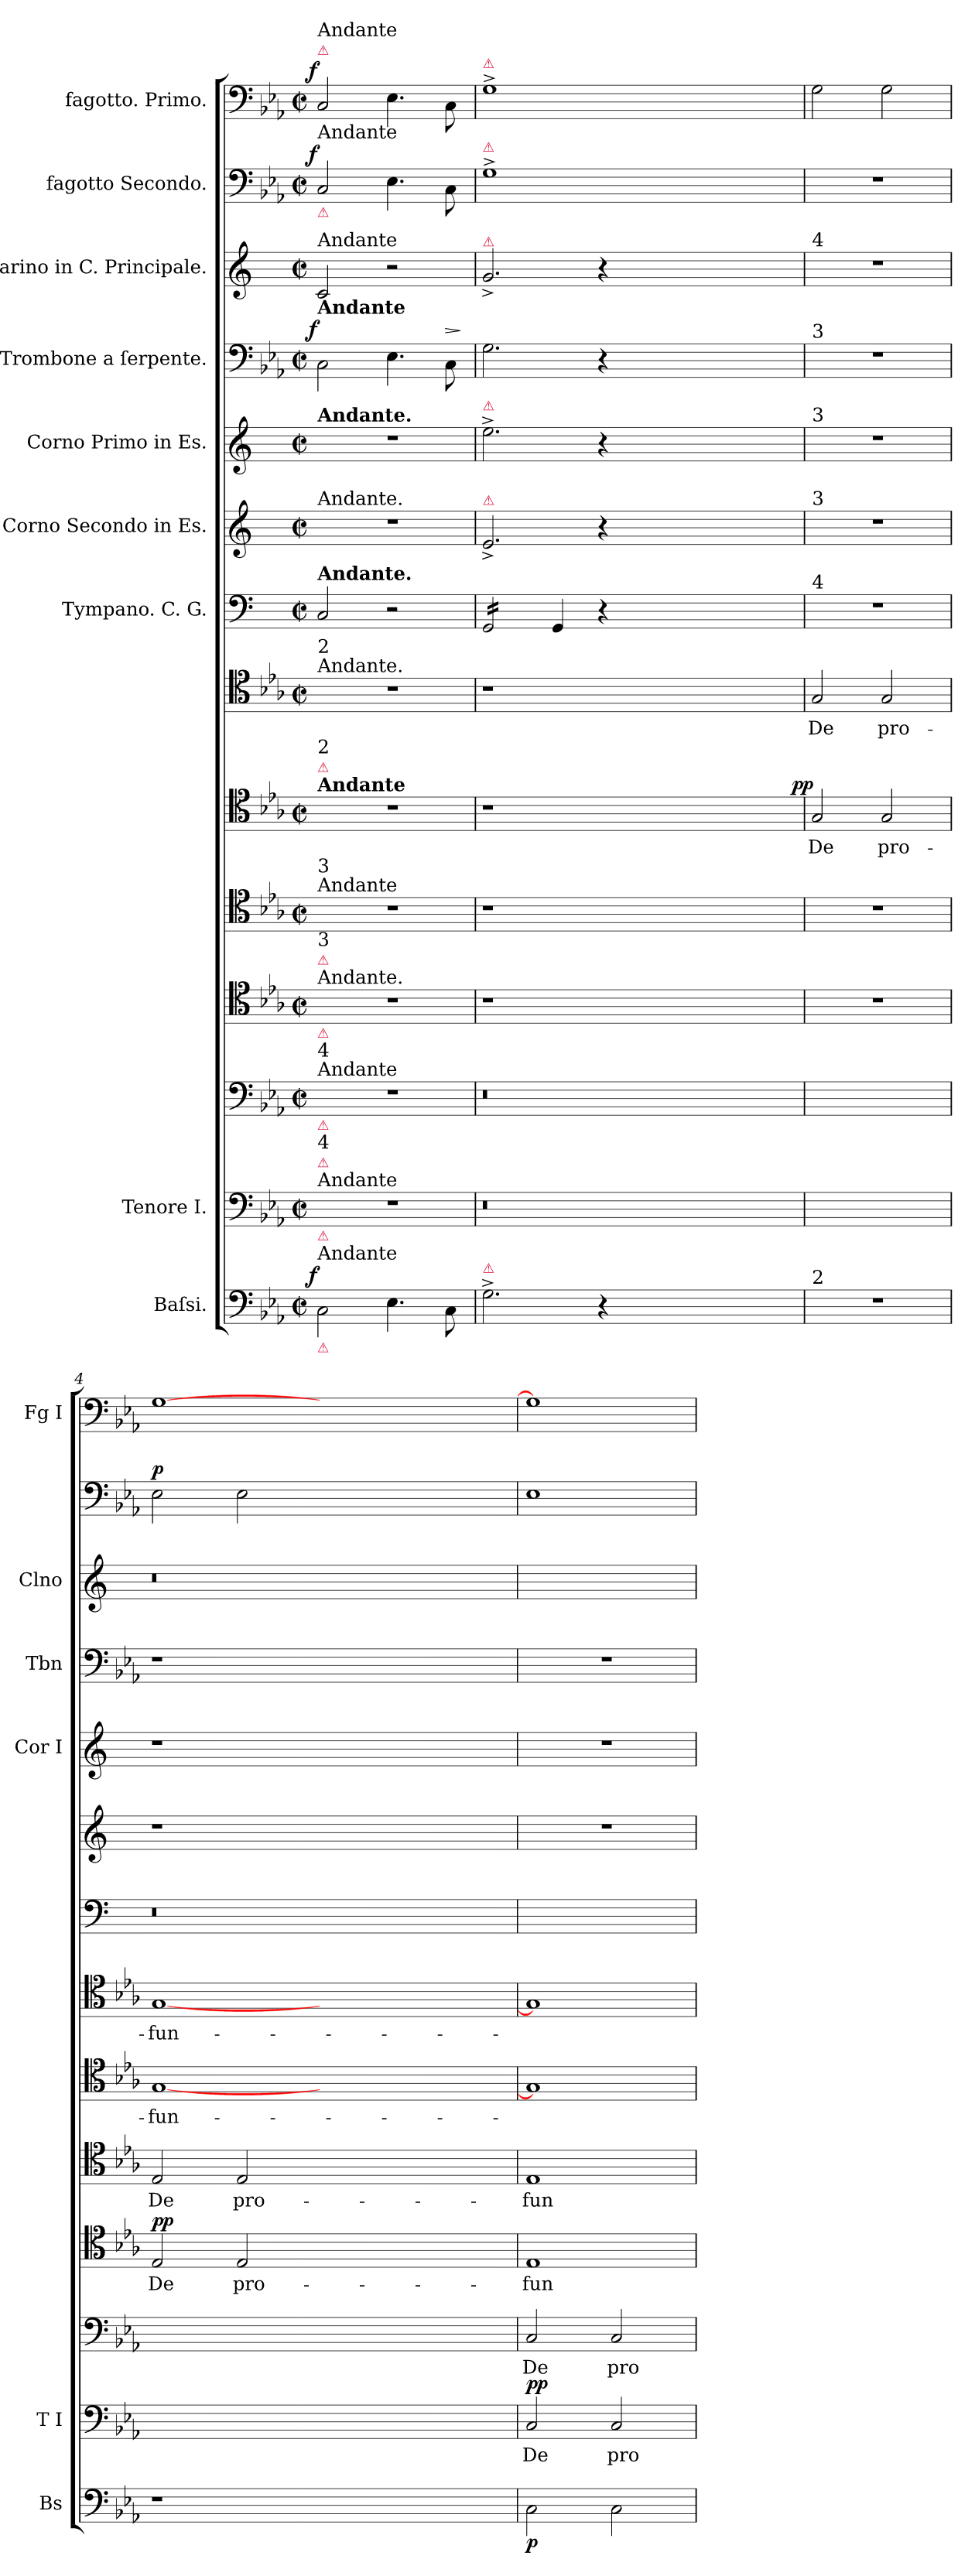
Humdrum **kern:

**kern	**dynam	**kern	**text	**kern	**text	**kern	**text	**kern	**text	**kern	**text	**kern	**text	**dynam	**kern	**kern	**kern	**kern	**dynam	**kern	**kern	**dynam	**kern	**dynam
*part9	*part9	*part8	*part8	*part8	*part8	*part8	*part8	*part8	*part8	*part8	*part8	*part8	*part8	*part8	*part7	*part6	*part5	*part4	*part4	*part3	*part2	*part2	*part1	*part1
*staff14	*staff14	*staff13	*staff13	*staff12	*staff12	*staff11	*staff11	*staff10	*staff10	*staff9	*staff9	*staff8	*staff8	*staff8/9/10/11/12/13	*staff7	*staff6	*staff5	*staff4	*staff4	*staff3	*staff2	*staff2	*staff1	*staff1
*I"Baſsi.	*	*I"Tenore I.	*	*	*	*	*	*	*	*	*	*	*	*	*I"Tympano. C. G.	*I"Corno Secondo in Es.	*I"Corno Primo in Es.	*I"Trombone a ſerpente.	*	*I"Clarino in C. Principale.	*I"fagotto Secondo.	*	*I"fagotto. Primo.	*
*I'Bs	*	*I'T I	*	*	*	*	*	*	*	*	*	*	*	*	*	*	*I'Cor I	*I'Tbn	*	*I'Clno	*	*	*I'Fg I	*
*clefF4	*	*clefF4	*	*clefF4	*	*clefC4	*	*clefC4	*	*clefC4	*	*clefC4	*	*	*clefF4	*clefG2	*clefG2	*clefF4	*	*clefG2	*clefF4	*	*clefF4	*
*	*	*	*	*	*	*	*	*	*	*	*	*	*	*	*	*ITrd5c9	*ITrd5c9	*	*	*	*	*	*	*
*k[b-e-a-]	*	*k[b-e-a-]	*	*k[b-e-a-]	*	*k[b-e-a-]	*	*k[b-e-a-]	*	*k[b-e-a-]	*	*k[b-e-a-]	*	*	*k[]	*k[b-e-a-]	*k[b-e-a-]	*k[b-e-a-]	*	*k[]	*k[b-e-a-]	*	*k[b-e-a-]	*
*c:	*	*c:	*	*c:	*	*c:	*	*c:	*	*c:	*	*c:	*	*	*	*c:	*c:	*c:	*	*	*c:	*	*c:	*
*M2/2	*	*M2/2	*	*M2/2	*	*M2/2	*	*M2/2	*	*M2/2	*	*M2/2	*	*	*M2/2	*M2/2	*M2/2	*M2/2	*	*M2/2	*M2/2	*	*M2/2	*
*met(c|)	*	*met(c|)	*	*met(c|)	*	*met(c|)	*	*met(c|)	*	*met(c|)	*	*met(c|)	*	*	*met(c|)	*met(c|)	*met(c|)	*met(c|)	*	*met(c|)	*met(c|)	*	*met(c|)	*
=1	=1	=1	=1	=1	=1	=1	=1	=1	=1	=1	=1	=1	=1	=1	=1	=1	=1	=1	=1	=1	=1	=1	=1	=1
!	!	!	!	!	!	!	!	!	!	!	!	!	!	!	!	!	!	!	!	!	!	!	!LO:TX:a:color=crimson:t=⚠	!
!	!	!	!	!	!	!	!	!	!	!	!	!	!	!	!	!	!	!	!	!	!	!	!LO:TX:a:t=Andante	!
!	!	!	!	!	!	!	!	!	!	!	!	!	!	!	!	!	!	!	!	!	!LO:TX:b:color=crimson:t=⚠	!	!	!
!	!	!	!	!	!	!	!	!	!	!	!	!	!	!	!	!	!	!	!	!	!LO:TX:a:t=Andante	!	!	!
!	!	!	!	!	!	!	!	!	!	!	!	!	!	!	!	!	!	!	!	!LO:TX:a:t=Andante	!	!	!	!
!	!	!	!	!	!	!	!	!	!	!	!	!	!	!	!	!	!	!LO:TX:a:B:t=Andante	!	!	!	!	!	!
!	!	!	!	!	!	!	!	!	!	!	!	!	!	!	!	!	!LO:TX:a:B:t=Andante.	!	!	!	!	!	!	!
!	!	!	!	!	!	!	!	!	!	!	!	!	!	!	!	!LO:TX:a:t=Andante.	!	!	!	!	!	!	!	!
!	!	!	!	!	!	!	!	!	!	!	!	!	!	!	!LO:TX:a:B:t=Andante.	!	!	!	!	!	!	!	!	!
!	!	!	!	!	!	!	!	!	!	!	!	!LO:TX:a:t=Andante.	!	!	!	!	!	!	!	!	!	!	!	!
!	!	!	!	!	!	!	!	!	!	!	!	!LO:TX:a:t=2	!	!	!	!	!	!	!	!	!	!	!	!
!	!	!	!	!	!	!	!	!	!	!LO:TX:a:B:t=Andante	!	!	!	!	!	!	!	!	!	!	!	!	!	!
!	!	!	!	!	!	!	!	!	!	!LO:TX:a:color=crimson:t=⚠	!	!	!	!	!	!	!	!	!	!	!	!	!	!
!	!	!	!	!	!	!	!	!	!	!LO:TX:a:t=2	!	!	!	!	!	!	!	!	!	!	!	!	!	!
!	!	!	!	!	!	!	!	!LO:TX:a:t=Andante	!	!	!	!	!	!	!	!	!	!	!	!	!	!	!	!
!	!	!	!	!	!	!	!	!LO:TX:a:t=3	!	!	!	!	!	!	!	!	!	!	!	!	!	!	!	!
!	!	!	!	!	!	!LO:TX:a:t=Andante.	!	!	!	!	!	!	!	!	!	!	!	!	!	!	!	!	!	!
!	!	!	!	!	!	!LO:TX:b:color=crimson:t=⚠	!	!	!	!	!	!	!	!	!	!	!	!	!	!	!	!	!	!
!	!	!	!	!	!	!LO:TX:a:color=crimson:t=⚠	!	!	!	!	!	!	!	!	!	!	!	!	!	!	!	!	!	!
!	!	!	!	!	!	!LO:TX:a:t=3	!	!	!	!	!	!	!	!	!	!	!	!	!	!	!	!	!	!
!	!	!	!	!LO:TX:a:t=Andante	!	!	!	!	!	!	!	!	!	!	!	!	!	!	!	!	!	!	!	!
!	!	!	!	!LO:TX:b:color=crimson:t=⚠	!	!	!	!	!	!	!	!	!	!	!	!	!	!	!	!	!	!	!	!
!	!	!	!	!LO:TX:a:t=4	!	!	!	!	!	!	!	!	!	!	!	!	!	!	!	!	!	!	!	!
!	!	!LO:TX:a:t=Andante	!	!	!	!	!	!	!	!	!	!	!	!	!	!	!	!	!	!	!	!	!	!
!	!	!LO:TX:b:color=crimson:t=⚠	!	!	!	!	!	!	!	!	!	!	!	!	!	!	!	!	!	!	!	!	!	!
!	!	!LO:TX:a:color=crimson:t=⚠	!	!	!	!	!	!	!	!	!	!	!	!	!	!	!	!	!	!	!	!	!	!
!	!	!LO:TX:a:t=4	!	!	!	!	!	!	!	!	!	!	!	!	!	!	!	!	!	!	!	!	!	!
!LO:TX:a:t=Andante	!	!	!	!	!	!	!	!	!	!	!	!	!	!	!	!	!	!	!	!	!	!	!	!
!LO:TX:b:color=crimson:t=⚠	!	!	!	!	!	!	!	!	!	!	!	!	!	!	!	!	!	!	!	!	!	!	!	!
!	!LO:DY:a:rj	!	!	!	!	!	!	!	!	!	!	!	!	!	!	!	!	!	!LO:DY:a:rj	!	!	!LO:DY:a:rj	!	!LO:DY:a:rj
2C\	f	1r	.	1r	.	1r	.	1r	.	1r	.	1r	.	.	2C/	1r	1r	2C\	f	2c/	2C/	f	2C/	f
4.E-\	.	.	.	.	.	.	.	.	.	.	.	.	.	.	2r	.	.	4.E-\	.	2r	4.E-\	.	4.E-\	.
!	!	!	!	!	!	!	!	!	!	!	!	!	!	!	!	!	!	!	!LO:HP:a	!	!	!	!	!
8C\	.	.	.	.	.	.	.	.	.	.	.	.	.	.	.	.	.	8C\	>	.	8C\	.	8C\	.
.	.	.	.	.	.	.	.	.	.	.	.	.	.	.	.	.	.	.	]	.	.	.	.	.
=2	=2	=2	=2	=2	=2	=2	=2	=2	=2	=2	=2	=2	=2	=2	=2	=2	=2	=2	=2	=2	=2	=2	=2	=2
!	!	!	!	!	!	!	!	!	!	!	!	!	!	!	!	!	!	!	!	!	!	!	!LO:TX:a:color=crimson:t=⚠	!
!	!	!	!	!	!	!	!	!	!	!	!	!	!	!	!	!	!	!	!	!	!LO:TX:a:color=crimson:t=⚠	!	!	!
!	!	!	!	!	!	!	!	!	!	!	!	!	!	!	!	!	!	!	!	!LO:TX:a:color=crimson:t=⚠	!	!	!	!
!	!	!	!	!	!	!	!	!	!	!	!	!	!	!	!	!	!LO:TX:a:color=crimson:t=⚠	!	!	!	!	!	!	!
!	!	!	!	!	!	!	!	!	!	!	!	!	!	!	!	!LO:TX:a:color=crimson:t=⚠	!	!	!	!	!	!	!	!
!LO:TX:a:color=crimson:t=⚠	!	!	!	!	!	!	!	!	!	!	!	!	!	!	!	!	!	!	!	!	!	!	!	!
*	*	*	*	*	*	*	*	*	*	*	*	*	*	*	*tremolo	*	*	*	*	*	*	*	*	*
2.G^\	.	0.r	.	0.r	.	1r	.	1r	.	1r	.	1r	.	.	16GG/LL	2.G^>/	2.g^\	2.G\	.	2.g^>/	1G^\	.	1G^\	.
.	.	.	.	.	.	.	.	.	.	.	.	.	.	.	16GG/	.	.	.	.	.	.	.	.	.
.	.	.	.	.	.	.	.	.	.	.	.	.	.	.	16GG/	.	.	.	.	.	.	.	.	.
.	.	.	.	.	.	.	.	.	.	.	.	.	.	.	16GG/	.	.	.	.	.	.	.	.	.
.	.	.	.	.	.	.	.	.	.	.	.	.	.	.	16GG/	.	.	.	.	.	.	.	.	.
.	.	.	.	.	.	.	.	.	.	.	.	.	.	.	16GG/	.	.	.	.	.	.	.	.	.
.	.	.	.	.	.	.	.	.	.	.	.	.	.	.	16GG/	.	.	.	.	.	.	.	.	.
.	.	.	.	.	.	.	.	.	.	.	.	.	.	.	16GG/JJ	.	.	.	.	.	.	.	.	.
*	*	*	*	*	*	*	*	*	*	*	*	*	*	*	*Xtremolo	*	*	*	*	*	*	*	*	*
.	.	.	.	.	.	.	.	.	.	.	.	.	.	.	4GG/	.	.	.	.	.	.	.	.	.
4r	.	.	.	.	.	.	.	.	.	.	.	.	.	.	4r	4r	4r	4r	.	4r	.	.	.	.
0ryy	.	.	.	.	.	0ryy	.	0ryy	.	0ryy	.	0ryy	.	.	0ryy	0ryy	0ryy	0ryy	.	0ryy	0ryy	.	0ryy	.
=3	=3	=3	=3	=3	=3	=3	=3	=3	=3	=3	=3	=3	=3	=3	=3	=3	=3	=3	=3	=3	=3	=3	=3	=3
!	!	!	!	!	!	!	!	!	!	!	!	!	!	!	!	!	!	!	!	!LO:TX:a:t=4	!	!	!	!
!	!	!	!	!	!	!	!	!	!	!	!	!	!	!	!	!	!	!LO:TX:a:t=3	!	!	!	!	!	!
!	!	!	!	!	!	!	!	!	!	!	!	!	!	!	!	!	!LO:TX:a:t=3	!	!	!	!	!	!	!
!	!	!	!	!	!	!	!	!	!	!	!	!	!	!	!	!LO:TX:a:t=3	!	!	!	!	!	!	!	!
!	!	!	!	!	!	!	!	!	!	!	!	!	!	!	!LO:TX:a:t=4	!	!	!	!	!	!	!	!	!
!LO:TX:a:t=2	!	!	!	!	!	!	!	!	!	!	!	!	!	!	!	!	!	!	!	!	!	!	!	!
!	!	!	!	!	!	!	!	!	!	!	!	!	!	!LO:DY:a=2:rj	!	!	!	!	!	!	!	!	!	!
!	!	!	!	!	!	!	!	!	!	!	!	!	!	!LO:DY:n=1:a	!	!	!	!	!	!	!	!	!	!
1r	.	1ryy	.	1ryy	.	1r	.	1r	.	2G/	De	2G/	De	p p	1r	1r	1r	1r	.	1r	1r	.	2G\	.
.	.	.	.	.	.	.	.	.	.	2G/	pro-	2G/	pro-	.	.	.	.	.	.	.	.	.	2G\	.
=4	=4	=4	=4	=4	=4	=4	=4	=4	=4	=4	=4	=4	=4	=4	=4	=4	=4	=4	=4	=4	=4	=4	=4	=4
!	!	!	!	!	!	!	!	!	!	!	!	!	!	!LO:DY:a=4	!	!	!	!	!	!	!	!	!	!
!	!	!	!	!	!	!	!	!	!	!	!	!	!	!LO:DY:n=1:a=3	!	!	!	!	!	!	!	!LO:DY:a	!	!
1r	.	0.ryy	.	0.ryy	.	2E-/	De	2E-/	De	[1G/	-fun-	[1G/	-fun-	p p	0.r	1r	1r	1r	.	0.r	2E-\	p	[1G\	.
.	.	.	.	.	.	2E-/	pro-	2E-/	pro-	.	.	.	.	.	.	.	.	.	.	.	2E-\	.	.	.
0ryy	.	.	.	.	.	0ryy	.	0ryy	.	0ryy	.	0ryy	.	.	.	0ryy	0ryy	0ryy	.	.	0ryy	.	0ryy	.
=5	=5	=5	=5	=5	=5	=5	=5	=5	=5	=5	=5	=5	=5	=5	=5	=5	=5	=5	=5	=5	=5	=5	=5	=5
!	!	!	!	!	!	!	!	!	!	!	!	!	!	!LO:DY:a=6	!	!	!	!	!	!	!	!	!	!
!	!	!	!	!	!	!	!	!	!	!	!	!	!	!LO:DY:n=1:a=5	!	!	!	!	!	!	!	!	!	!
2C\	p	2C/	De	2C/	De	1E-/	-fun-	1E-/	-fun-	1G/]	.	1G/]	.	p p	1ryy	1r	1r	1r	.	1ryy	1E-\	.	1G\]	.
2C\	.	2C/	pro-	2C/	pro-	.	.	.	.	.	.	.	.	.	.	.	.	.	.	.	.	.	.	.
=	=	=	=	=	=	=	=	=	=	=	=	=	=	=	=	=	=	=	=	=	=	=	=	=
*-	*-	*-	*-	*-	*-	*-	*-	*-	*-	*-	*-	*-	*-	*-	*-	*-	*-	*-	*-	*-	*-	*-	*-	*-
